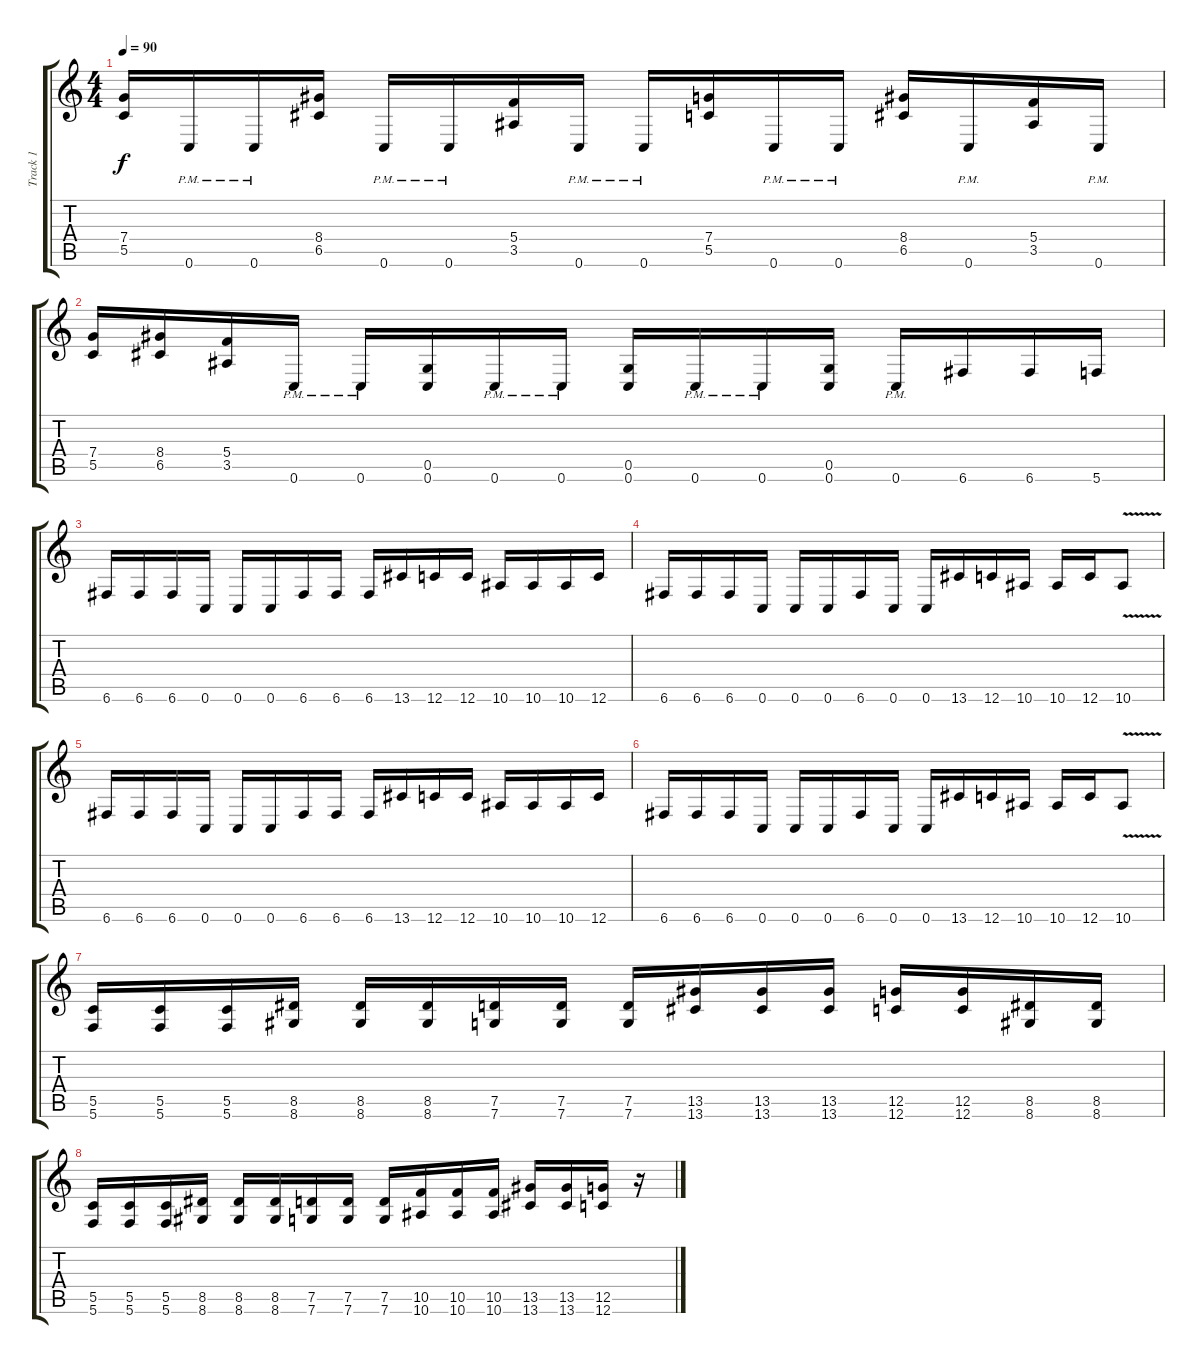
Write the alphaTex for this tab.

\track ("Track 1" "Track 1") {instrument distortionguitar}
\staff {score tabs}
\tuning (D4 A3 F3 C3 G2 C2) {hide}
\ts (4 4)
\tempo 90
\clef g2
\ks c
(7.4 5.5).16{dy f} 0.6{pm}.16 0.6{pm}.16 (8.4 6.5).16 0.6{pm}.16 0.6{pm}.16 (5.4 3.5).16 0.6{pm}.16 0.6{pm}.16 (7.4 5.5).16 0.6{pm}.16 0.6{pm}.16 (8.4 6.5).16 0.6{pm}.16 (5.4 3.5).16 0.6{pm}.16 |
(7.4 5.5).16 (8.4 6.5).16 (5.4 3.5).16 0.6{pm}.16 0.6{pm}.16 (0.5 0.6).16 0.6{pm}.16 0.6{pm}.16 (0.5 0.6).16 0.6{pm}.16 0.6{pm}.16 (0.5 0.6).16 0.6{pm}.16 6.6.16 6.6.16 5.6.16 |
6.6.16 6.6.16 6.6.16 0.6.16 0.6.16 0.6.16 6.6.16 6.6.16 6.6.16 13.6.16 12.6.16 12.6.16 10.6.16 10.6.16 10.6.16 12.6.16 |
6.6.16 6.6.16 6.6.16 0.6.16 0.6.16 0.6.16 6.6.16 0.6.16 0.6.16 13.6.16 12.6.16 10.6.16 10.6.16 12.6.16 10.6{v}.8 |
6.6.16 6.6.16 6.6.16 0.6.16 0.6.16 0.6.16 6.6.16 6.6.16 6.6.16 13.6.16 12.6.16 12.6.16 10.6.16 10.6.16 10.6.16 12.6.16 |
6.6.16 6.6.16 6.6.16 0.6.16 0.6.16 0.6.16 6.6.16 0.6.16 0.6.16 13.6.16 12.6.16 10.6.16 10.6.16 12.6.16 10.6{v}.8 |
(5.5 5.6).16 (5.5 5.6).16 (5.5 5.6).16 (8.5 8.6).16 (8.5 8.6).16 (8.5 8.6).16 (7.5 7.6).16 (7.5 7.6).16 (7.5 7.6).16 (13.5 13.6).16 (13.5 13.6).16 (13.5 13.6).16 (12.5 12.6).16 (12.5 12.6).16 (8.5 8.6).16 (8.5 8.6).16 |
(5.5 5.6).16 (5.5 5.6).16 (5.5 5.6).16 (8.5 8.6).16 (8.5 8.6).16 (8.5 8.6).16 (7.5 7.6).16 (7.5 7.6).16 (7.5 7.6).16 (10.5 10.6).16 (10.5 10.6).16 (10.5 10.6).16 (13.5 13.6).16 (13.5 13.6).16 (12.5 12.6).16 r.16
